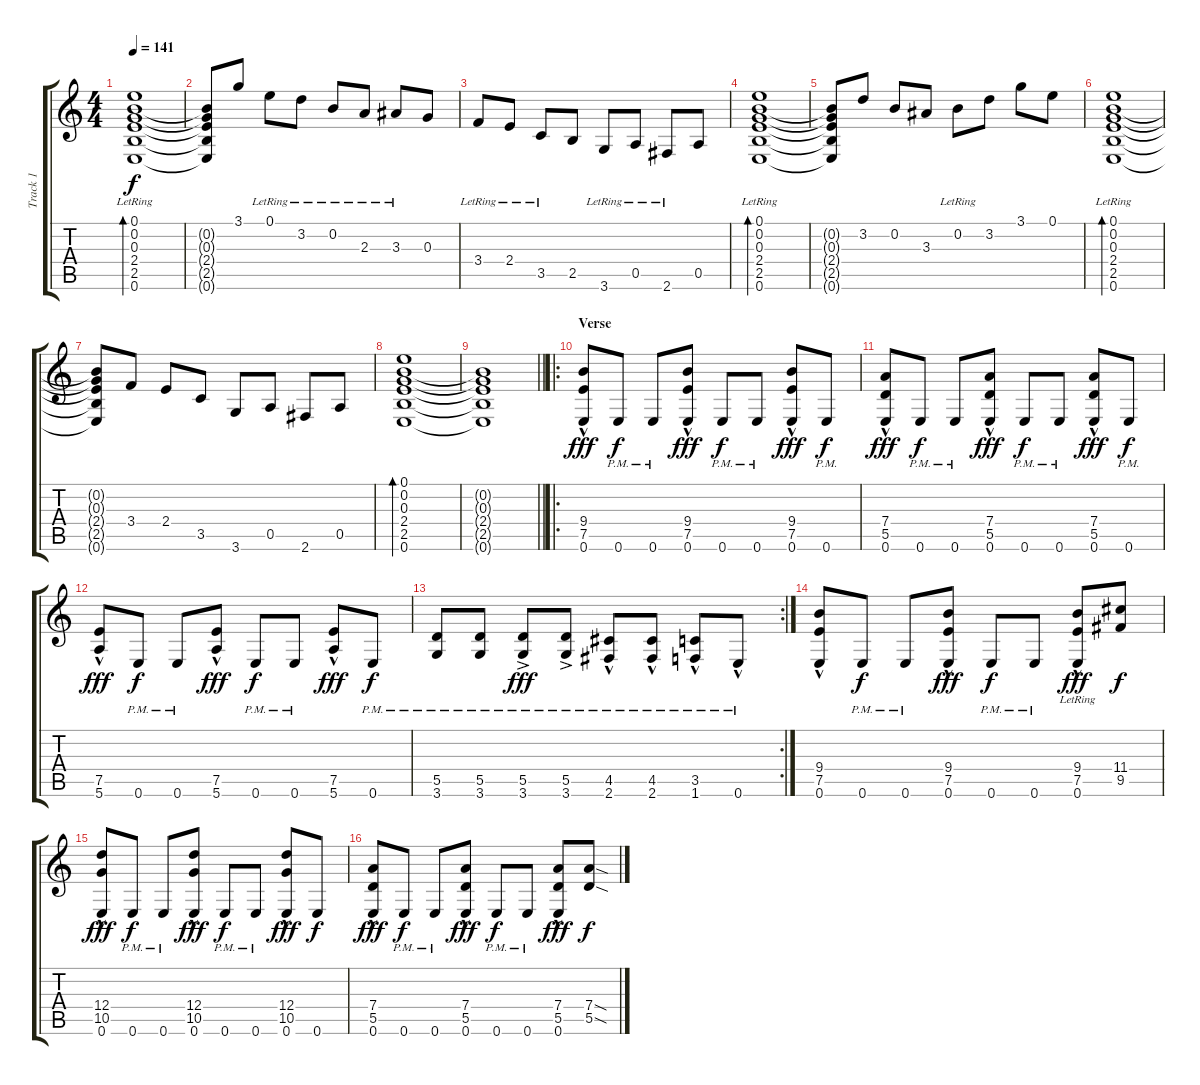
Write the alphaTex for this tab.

\track ("Track 1" "Track 1") {instrument overdrivenguitar}
\staff {score tabs}
\tuning (E4 B3 G3 D3 A2 E2) {hide}
\ts (4 4)
\tempo 141
\clef g2
\ks c
(0.1 0.2 0.3 2.4 2.5 0.6{lr}).1{bd 240 dy f} |
(0.2{t} 0.3{t} 2.4{t} 2.5{t} 0.6{t}).8 3.1.8 0.1{lr}.8 3.2{lr}.8 0.2{lr}.8 2.3{lr}.8 3.3{lr}.8 0.3.8 |
3.4{lr}.8 2.4{lr}.8 3.5{lr}.8 2.5.8 3.6{lr}.8 0.5{lr}.8 2.6{lr}.8 0.5.8 |
(0.1 0.2 0.3 2.4 2.5 0.6{lr}).1{bd 240} |
(0.2{t} 0.3{t} 2.4{t} 2.5{t} 0.6{t}).8 3.2.8 0.2.8 3.3.8 0.2{lr}.8 3.2.8 3.1.8 0.1.8 |
(0.1 0.2 0.3 2.4 2.5 0.6{lr}).1{bd 240} |
(0.2{t} 0.3{t} 2.4{t} 2.5{t} 0.6{t}).8 3.4.8 2.4.8 3.5.8 3.6.8 0.5.8 2.6.8 0.5.8 |
(0.1 0.2 0.3 2.4 2.5 0.6).1{bd 240} |
\barLineRight lightlight
(0.2{t} 0.3{t} 2.4{t} 2.5{t} 0.6{t}).1 |
\ro
\section ("" "Verse")
(9.4 7.5 0.6{hac}).8{dy fff} 0.6{pm}.8{dy f} 0.6{pm}.8 (9.4 7.5 0.6{hac}).8{dy fff} 0.6{pm}.8{dy f} 0.6{pm}.8 (9.4 7.5{hac} 0.6).8{dy fff} 0.6{pm}.8{dy f} |
(7.4 5.5 0.6{hac}).8{dy fff} 0.6{pm}.8{dy f} 0.6{pm}.8 (7.4 5.5 0.6{hac}).8{dy fff} 0.6{pm}.8{dy f} 0.6{pm}.8 (7.4 5.5 0.6{hac}).8{dy fff} 0.6{pm}.8{dy f} |
(7.5 5.6{hac}).8{dy fff} 0.6{pm}.8{dy f} 0.6{pm}.8 (7.5 5.6{hac}).8{dy fff} 0.6{pm}.8{dy f} 0.6{pm}.8 (7.5 5.6{hac}).8{dy fff} 0.6{pm}.8{dy f} |
\rc 2
(5.5{pm} 3.6{pm}).8 (5.5{pm} 3.6{pm}).8 (5.5{ac pm} 3.6{ac pm}).8{dy fff} (5.5{ac pm} 3.6{ac pm}).8 (4.5{hac pm} 2.6{hac pm}).8 (4.5{hac pm} 2.6{hac pm}).8 (3.5{hac pm} 1.6{hac pm}).8 0.6{hac pm}.8 |
(9.4 7.5 0.6{hac}).8 0.6{pm}.8{dy f} 0.6{pm}.8 (9.4 7.5 0.6{hac}).8{dy fff} 0.6{pm}.8{dy f} 0.6{pm}.8 (9.4 7.5{hac} 0.6{lr}).8{dy fff} (11.4 9.5).8{dy f} |
(12.4 10.5 0.6{hac}).8{dy fff} 0.6{pm}.8{dy f} 0.6{pm}.8 (12.4 10.5 0.6{hac}).8{dy fff} 0.6{pm}.8{dy f} 0.6{pm}.8 (12.4 10.5 0.6{hac}).8{dy fff} 0.6.8{dy f} |
(7.4 5.5 0.6{hac}).8{dy fff} 0.6{pm}.8{dy f} 0.6{pm}.8 (7.4 5.5 0.6{hac}).8{dy fff} 0.6{pm}.8{dy f} 0.6{pm}.8 (7.4 5.5 0.6{hac}).8{dy fff} (7.4{sod} 5.5{sod}).8{dy f}
